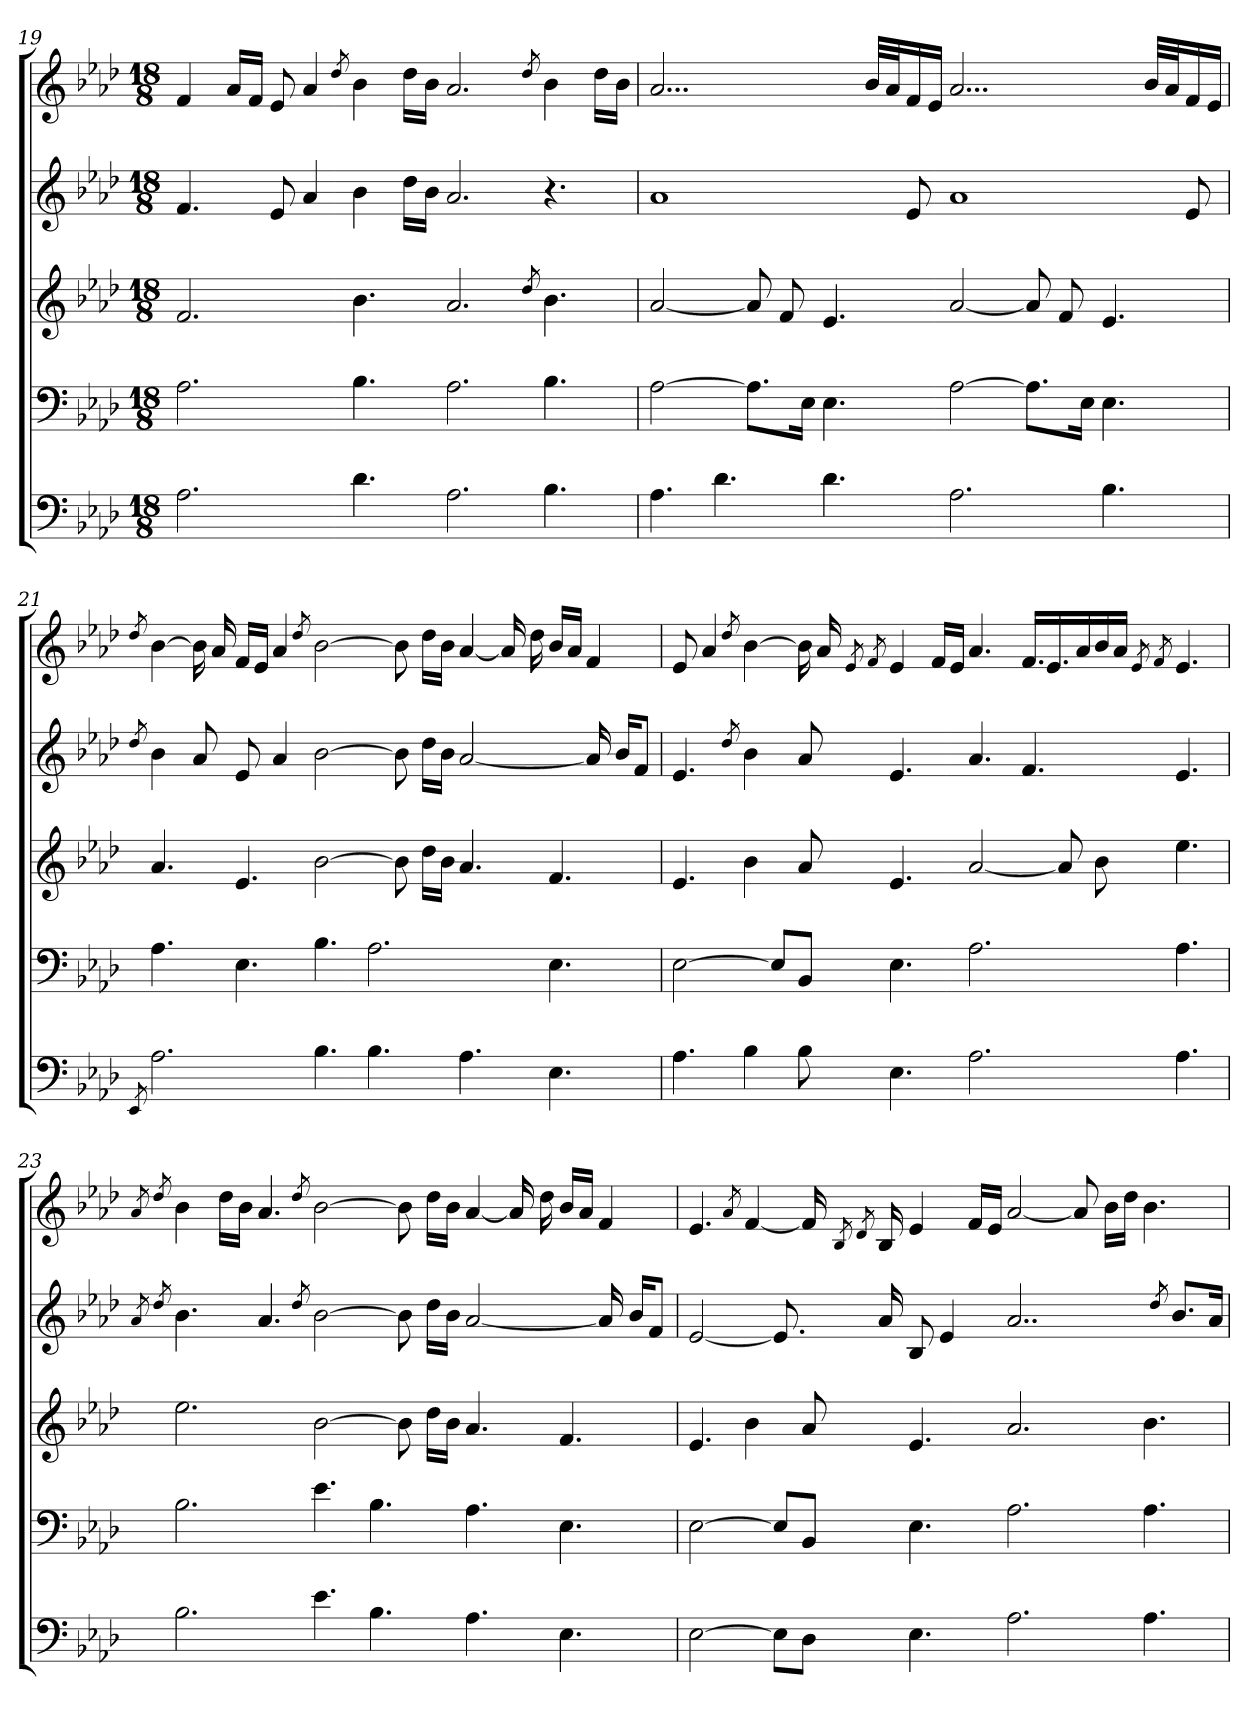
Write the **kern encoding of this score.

**kern	**kern	**kern	**kern	**kern
*part5	*part4	*part3	*part2	*part1
*staff5	*staff4	*staff3	*staff2	*staff1
*clefF4	*clefF4	*clefG2	*clefG2	*clefG2
*k[b-e-a-d-]	*k[b-e-a-d-]	*k[b-e-a-d-]	*k[b-e-a-d-]	*k[b-e-a-d-]
*M18/8	*M18/8	*M18/8	*M18/8	*M18/8
=19	=19	=19	=19	=19
2.A-	2.A-	2.f	4.f	4f
.	.	.	.	16a-/LL
.	.	.	.	16f/JJ
.	.	.	8e-	8e-
.	.	.	4a-	4a-
.	.	.	.	8qdd-
4.d-	4.B-	4.b-	4b-	4b-
.	.	.	16dd-\LL	16dd-\LL
.	.	.	16b-\JJ	16b-\JJ
2.A-	2.A-	2.a-	2.a-	2.a-
.	.	8qdd-	.	8qdd-
4.B-	4.B-	4.b-	4.r	4b-
.	.	.	.	16dd-\LL
.	.	.	.	16b-\JJ
=20	=20	=20	=20	=20
4.A-	[2A-	[2a-	1a-	2...a-
4.d-	.	.	.	.
.	8.A-\L]	8a-]	.	.
.	.	8f	.	.
.	16E-\Jk	.	.	.
4.d-	4.E-	4.e-	.	.
.	.	.	.	32b-/LLL
.	.	.	.	32a-/J
.	.	.	8e-	16f/
.	.	.	.	16e-/JJ
2.A-	[2A-	[2a-	1a-	2...a-
.	8.A-\L]	8a-]	.	.
.	.	8f	.	.
.	16E-\Jk	.	.	.
4.B-	4.E-	4.e-	.	.
.	.	.	.	32b-/LLL
.	.	.	.	32a-/J
.	.	.	8e-	16f/
.	.	.	.	16e-/JJ
=21	=21	=21	=21	=21
8qEE-	.	.	8qdd-	8qdd-
2.A-	4.A-	4.a-	4b-	[4b-
.	.	.	8a-	16b-]
.	.	.	.	16a-
.	4.E-	4.e-	8e-	16f/LL
.	.	.	.	16e-/JJ
.	.	.	4a-	4a-
.	.	.	.	8qdd-
4.B-	4.B-	[2b-	[2b-	[2b-
4.B-	2.A-	.	.	.
.	.	8b-]	8b-]	8b-]
.	.	16dd-\LL	16dd-\LL	16dd-\LL
.	.	16b-\JJ	16b-\JJ	16b-\JJ
4.A-	.	4.a-	[2a-	[4a-
.	.	.	.	16a-]
.	.	.	.	16dd-
4.E-	4.E-	4.f	.	16b-/LL
.	.	.	.	16a-/JJ
.	.	.	16a-]	4f
.	.	.	16b-/KL	.
.	.	.	8f/J	.
=22	=22	=22	=22	=22
4.A-	[2E-	4.e-	4.e-	8e-
.	.	.	.	4a-
.	.	.	8qdd-	8qdd-
4B-	.	4b-	4b-	[4b-
.	8E-/L]	.	.	.
8B-	8BB-/J	8a-	8a-	16b-]
.	.	.	.	16a-
.	.	.	.	8qe-
.	.	.	.	8qf
4.E-	4.E-	4.e-	4.e-	4e-
.	.	.	.	16f/LL
.	.	.	.	16e-/JJ
2.A-	2.A-	[2a-	4.a-	4.a-
.	.	.	4.f	16.f/LL
.	.	.	.	16.e-/
.	.	8a-]	.	.
.	.	.	.	16a-/
.	.	8b-	.	16b-/
.	.	.	.	16a-/JJ
.	.	.	.	8qe-
.	.	.	.	8qf
4.A-	4.A-	4.ee-	4.e-	4.e-
=23	=23	=23	=23	=23
.	.	.	8qa-	8qa-
.	.	.	8qdd-	8qdd-
2.B-	2.B-	2.ee-	4.b-	4b-
.	.	.	.	16dd-\LL
.	.	.	.	16b-\JJ
.	.	.	4.a-	4.a-
.	.	.	8qdd-	8qdd-
4.e-	4.e-	[2b-	[2b-	[2b-
4.B-	4.B-	.	.	.
.	.	8b-]	8b-]	8b-]
.	.	16dd-\LL	16dd-\LL	16dd-\LL
.	.	16b-\JJ	16b-\JJ	16b-\JJ
4.A-	4.A-	4.a-	[2a-	[4a-
.	.	.	.	16a-]
.	.	.	.	16dd-
4.E-	4.E-	4.f	.	16b-/LL
.	.	.	.	16a-/JJ
.	.	.	16a-]	4f
.	.	.	16b-/KL	.
.	.	.	8f/J	.
=24	=24	=24	=24	=24
[2E-	[2E-	4.e-	[2e-	4.e-
.	.	.	.	8qa-
.	.	4b-	.	[4f
8E-\L]	8E-/L]	.	8.e-]	.
8D-\J	8BB-/J	8a-	.	16f]
.	.	.	.	8qB-
.	.	.	.	8qd-
.	.	.	16a-	16B-
4.E-	4.E-	4.e-	8B-	4e-
.	.	.	4e-	.
.	.	.	.	16f/LL
.	.	.	.	16e-/JJ
2.A-	2.A-	2.a-	2..a-	[2a-
.	.	.	.	8a-]
.	.	.	.	16b-\LL
.	.	.	.	16dd-\JJ
4.A-	4.A-	4.b-	.	4.b-
.	.	.	8qdd-	.
.	.	.	8.b-/L	.
.	.	.	16a-/Jk	.
=	=	=	=	=
*-	*-	*-	*-	*-
